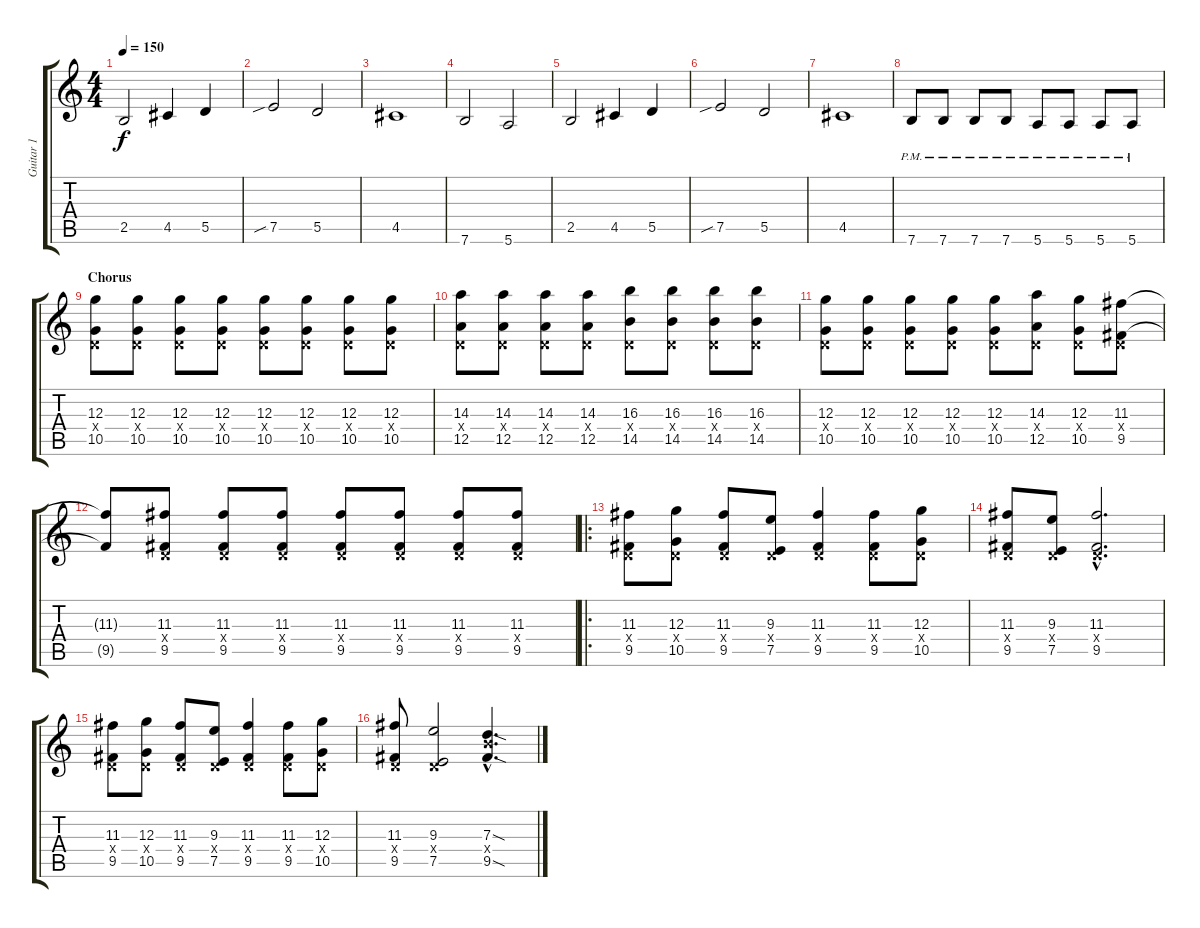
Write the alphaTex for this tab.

\track ("Guitar 1" "Guitar 1") {instrument electricguitarjazz}
\staff {score tabs}
\tuning (E4 B3 G3 D3 A2 E2) {hide}
\ts (4 4)
\tempo 150
\clef g2
\ks c
2.5.2{dy f} 4.5.4 5.5.4 |
7.5{sib}.2 5.5.2 |
4.5.1 |
7.6.2 5.6.2 |
2.5.2 4.5.4 5.5.4 |
7.5{sib}.2 5.5.2 |
4.5.1 |
7.6{pm}.8 7.6{pm}.8 7.6{pm}.8 7.6{pm}.8 5.6{pm}.8 5.6{pm}.8 5.6{pm}.8 5.6{pm}.8 |
\section ("" "Chorus")
(12.3 0.4{x} 10.5).8 (12.3 0.4{x} 10.5).8 (12.3 0.4{x} 10.5).8 (12.3 0.4{x} 10.5).8 (12.3 0.4{x} 10.5).8 (12.3 0.4{x} 10.5).8 (12.3 0.4{x} 10.5).8 (12.3 0.4{x} 10.5).8 |
(14.3 0.4{x} 12.5).8 (14.3 0.4{x} 12.5).8 (14.3 0.4{x} 12.5).8 (14.3 0.4{x} 12.5).8 (16.3 0.4{x} 14.5).8 (16.3 0.4{x} 14.5).8 (16.3 0.4{x} 14.5).8 (16.3 0.4{x} 14.5).8 |
(12.3 0.4{x} 10.5).8 (12.3 0.4{x} 10.5).8 (12.3 0.4{x} 10.5).8 (12.3 0.4{x} 10.5).8 (12.3 0.4{x} 10.5).8 (14.3 0.4{x} 12.5).8 (12.3 0.4{x} 10.5).8 (11.3 0.4{x} 9.5).8 |
(11.3{t} 9.5{t}).8 (11.3 0.4{x} 9.5).8 (11.3 0.4{x} 9.5).8 (11.3 0.4{x} 9.5).8 (11.3 0.4{x} 9.5).8 (11.3 0.4{x} 9.5).8 (11.3 0.4{x} 9.5).8 (11.3 0.4{x} 9.5).8 |
\ro
(11.3 0.4{x} 9.5).8 (12.3 0.4{x} 10.5).8 (11.3 0.4{x} 9.5).8 (9.3 0.4{x} 7.5).8 (11.3 0.4{x} 9.5).4 (11.3 0.4{x} 9.5).8 (12.3 0.4{x} 10.5).8 |
(11.3 0.4{x} 9.5).8 (9.3 0.4{x} 7.5).8 (11.3{hac} 0.4{hac x} 9.5{hac}).2{d} |
(11.3 0.4{x} 9.5).8 (12.3 0.4{x} 10.5).8 (11.3 0.4{x} 9.5).8 (9.3 0.4{x} 7.5).8 (11.3 0.4{x} 9.5).4 (11.3 0.4{x} 9.5).8 (12.3 0.4{x} 10.5).8 |
(11.3 0.4{x} 9.5).8 (9.3 0.4{x} 7.5).2 (7.3{sod hac} 9.4{hac x} 9.5{sod hac}).4{d}
